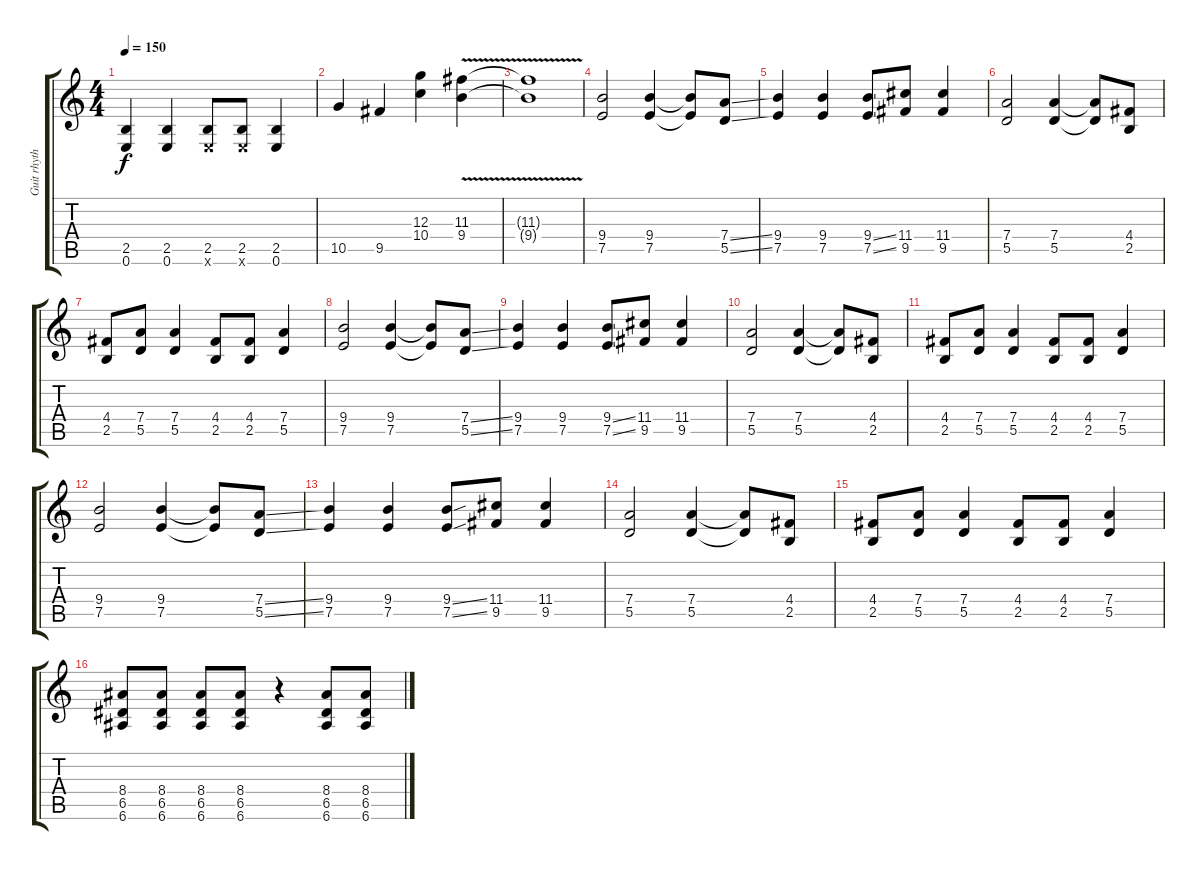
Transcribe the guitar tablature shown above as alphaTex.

\track ("Guit rhythm" "Guit rhyth") {instrument distortionguitar}
\staff {score tabs}
\tuning (E4 B3 G3 D3 A2 E2) {hide}
\ts (4 4)
\tempo 150
\clef g2
\ks c
(2.5 0.6).4{dy f} (2.5 0.6).4 (2.5 0.6{x}).8 (2.5 0.6{x}).8 (2.5 0.6).4 |
10.5.4 9.5.4 (12.3 10.4).4 (11.3{v} 9.4{v}).4 |
(11.3{t} 9.4{t}).1 |
(9.4 7.5).2 (9.4 7.5).4 (9.4{t} 7.5{t}).8 (7.4{ss} 5.5{ss}).8 |
(9.4 7.5).4 (9.4 7.5).4 (9.4{ss} 7.5{ss}).8 (11.4 9.5).8 (11.4 9.5).4 |
(7.4 5.5).2 (7.4 5.5).4 (7.4{t} 5.5{t}).8 (4.4 2.5).8 |
(4.4 2.5).8 (7.4 5.5).8 (7.4 5.5).4 (4.4 2.5).8 (4.4 2.5).8 (7.4 5.5).4 |
(9.4 7.5).2 (9.4 7.5).4 (9.4{t} 7.5{t}).8 (7.4{ss} 5.5{ss}).8 |
(9.4 7.5).4 (9.4 7.5).4 (9.4{ss} 7.5{ss}).8 (11.4 9.5).8 (11.4 9.5).4 |
(7.4 5.5).2 (7.4 5.5).4 (7.4{t} 5.5{t}).8 (4.4 2.5).8 |
(4.4 2.5).8 (7.4 5.5).8 (7.4 5.5).4 (4.4 2.5).8 (4.4 2.5).8 (7.4 5.5).4 |
(9.4 7.5).2 (9.4 7.5).4 (9.4{t} 7.5{t}).8 (7.4{ss} 5.5{ss}).8 |
(9.4 7.5).4 (9.4 7.5).4 (9.4{ss} 7.5{ss}).8 (11.4 9.5).8 (11.4 9.5).4 |
(7.4 5.5).2 (7.4 5.5).4 (7.4{t} 5.5{t}).8 (4.4 2.5).8 |
(4.4 2.5).8 (7.4 5.5).8 (7.4 5.5).4 (4.4 2.5).8 (4.4 2.5).8 (7.4 5.5).4 |
(8.4 6.5 6.6).8 (8.4 6.5 6.6).8 (8.4 6.5 6.6).8 (8.4 6.5 6.6).8 r.4 (8.4 6.5 6.6).8 (8.4 6.5 6.6).8
